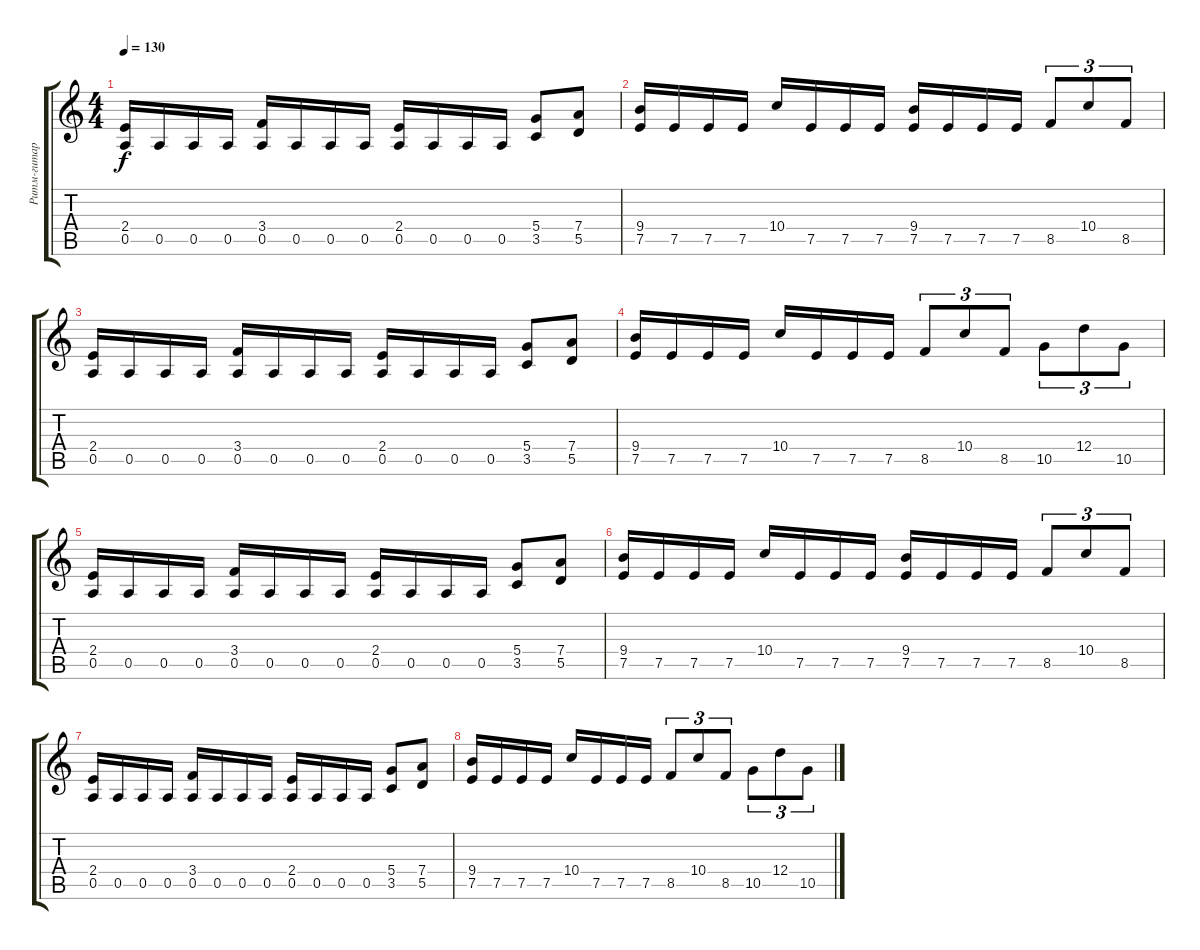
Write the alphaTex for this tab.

\track ("Ритм-гитара (Силеноз)" "Ритм-гитар") {instrument distortionguitar}
\staff {score tabs}
\tuning (E4 B3 G3 D3 A2 E2) {hide}
\ts (4 4)
\tempo 130
\clef g2
\ks c
(2.4 0.5).16{dy f} 0.5.16 0.5.16 0.5.16 (3.4 0.5).16 0.5.16 0.5.16 0.5.16 (2.4 0.5).16 0.5.16 0.5.16 0.5.16 (5.4 3.5).8 (7.4 5.5).8 |
(9.4 7.5).16 7.5.16 7.5.16 7.5.16 10.4.16 7.5.16 7.5.16 7.5.16 (9.4 7.5).16 7.5.16 7.5.16 7.5.16 8.5.8{tu (3 2)} 10.4.8{tu (3 2)} 8.5.8{tu (3 2)} |
(2.4 0.5).16 0.5.16 0.5.16 0.5.16 (3.4 0.5).16 0.5.16 0.5.16 0.5.16 (2.4 0.5).16 0.5.16 0.5.16 0.5.16 (5.4 3.5).8 (7.4 5.5).8 |
(9.4 7.5).16 7.5.16 7.5.16 7.5.16 10.4.16 7.5.16 7.5.16 7.5.16 8.5.8{tu (3 2)} 10.4.8{tu (3 2)} 8.5.8{tu (3 2)} 10.5.8{tu (3 2)} 12.4.8{tu (3 2)} 10.5.8{tu (3 2)} |
(2.4 0.5).16 0.5.16 0.5.16 0.5.16 (3.4 0.5).16 0.5.16 0.5.16 0.5.16 (2.4 0.5).16 0.5.16 0.5.16 0.5.16 (5.4 3.5).8 (7.4 5.5).8 |
(9.4 7.5).16 7.5.16 7.5.16 7.5.16 10.4.16 7.5.16 7.5.16 7.5.16 (9.4 7.5).16 7.5.16 7.5.16 7.5.16 8.5.8{tu (3 2)} 10.4.8{tu (3 2)} 8.5.8{tu (3 2)} |
(2.4 0.5).16 0.5.16 0.5.16 0.5.16 (3.4 0.5).16 0.5.16 0.5.16 0.5.16 (2.4 0.5).16 0.5.16 0.5.16 0.5.16 (5.4 3.5).8 (7.4 5.5).8 |
(9.4 7.5).16 7.5.16 7.5.16 7.5.16 10.4.16 7.5.16 7.5.16 7.5.16 8.5.8{tu (3 2)} 10.4.8{tu (3 2)} 8.5.8{tu (3 2)} 10.5.8{tu (3 2)} 12.4.8{tu (3 2)} 10.5.8{tu (3 2)}
